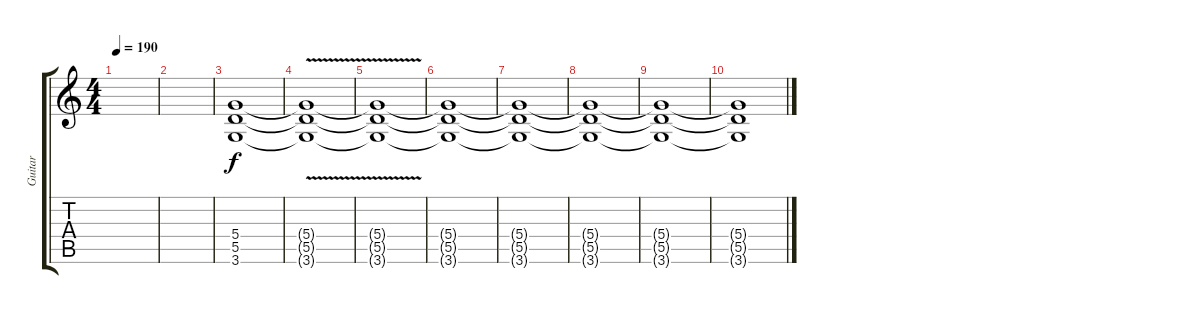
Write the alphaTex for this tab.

\track ("Guitar" "Guitar") {instrument distortionguitar}
\staff {score tabs}
\tuning (E4 B3 G3 D3 A2 E2) {hide}
\ts (4 4)
\tempo 190
\clef g2
\ks c
|
|
(5.4 5.5 3.6).1 |
(5.4{v t} 5.5{v t} 3.6{v t}).1 |
(5.4{t} 5.5{t} 3.6{t}).1 |
(5.4{t} 5.5{t} 3.6{t}).1 |
(5.4{t} 5.5{t} 3.6{t}).1 |
(5.4{t} 5.5{t} 3.6{t}).1 |
(5.4{t} 5.5{t} 3.6{t}).1 |
(5.4{t} 5.5{t} 3.6{t}).1
